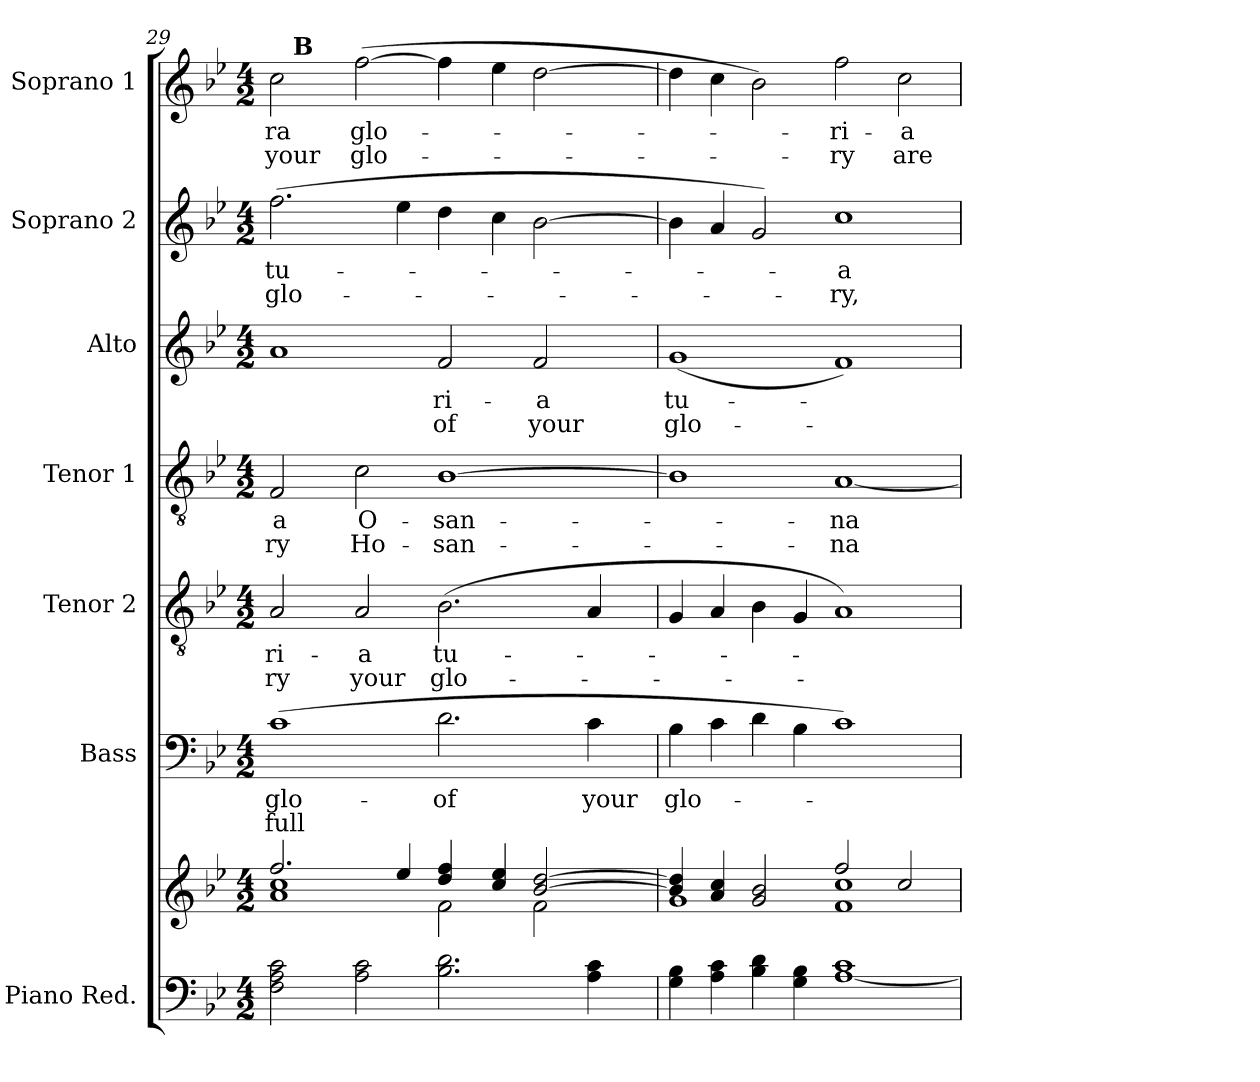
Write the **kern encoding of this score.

**kern	**kern	**kern	**text	**text	**kern	**text	**text	**kern	**text	**text	**kern	**text	**text	**kern	**text	**text	**kern	**text	**text
*part7	*part7	*part6	*part6	*part6	*part5	*part5	*part5	*part4	*part4	*part4	*part3	*part3	*part3	*part2	*part2	*part2	*part1	*part1	*part1
*staff8	*staff7	*staff6	*staff6	*staff6	*staff5	*staff5	*staff5	*staff4	*staff4	*staff4	*staff3	*staff3	*staff3	*staff2	*staff2	*staff2	*staff1	*staff1	*staff1
*I"Piano Red.	*	*I"Bass	*	*	*I"Tenor 2	*	*	*I"Tenor 1	*	*	*I"Alto	*	*	*I"Soprano 2	*	*	*I"Soprano 1	*	*
*	*	*I'B	*	*	*I'T2	*	*	*I'T1	*	*	*I'A	*	*	*I'S2	*	*	*I'S1	*	*
*clefF4	*clefG2	*clefF4	*	*	*clefGv2	*	*	*clefGv2	*	*	*clefG2	*	*	*clefG2	*	*	*clefG2	*	*
*	*	*	*	*	*ITrd7c12	*	*	*ITrd7c12	*	*	*	*	*	*	*	*	*	*	*
*k[b-e-]	*k[b-e-]	*k[b-e-]	*	*	*k[b-e-]	*	*	*k[b-e-]	*	*	*k[b-e-]	*	*	*k[b-e-]	*	*	*k[b-e-]	*	*
*B-:	*B-:	*B-:	*	*	*B-:	*	*	*B-:	*	*	*B-:	*	*	*B-:	*	*	*B-:	*	*
*M4/2	*M4/2	*M4/2	*	*	*M4/2	*	*	*M4/2	*	*	*M4/2	*	*	*M4/2	*	*	*M4/2	*	*
=29	=29	=29	=29	=29	=29	=29	=29	=29	=29	=29	=29	=29	=29	=29	=29	=29	=29	=29	=29
*	*^	*	*	*	*	*	*	*	*	*	*	*	*	*	*	*	*	*	*
!	!	!	!	!LO:LY:b:color=#000000	!LO:LY:b:color=#000000	!	!	!	!	!	!	!	!	!	!	!	!	!	!	!
!	!	!	!	!	!	!	!LO:LY:b:color=#000000	!LO:LY:b:color=#000000	!	!	!	!	!	!	!	!	!	!	!	!
!	!	!	!	!	!	!	!	!	!	!LO:LY:b:color=#000000	!LO:LY:b:color=#000000	!	!	!	!	!	!	!	!	!
!	!	!	!	!	!	!	!	!	!	!	!	!	!	!	!	!LO:LY:b:color=#000000	!LO:LY:b:color=#000000	!	!	!
!	!	!	!	!	!	!	!	!	!	!	!	!	!	!	!	!	!	!	!LO:LY:b:color=#000000	!LO:LY:b:color=#000000
*	*	*	*	*	*	*	*	*	*	*	*	*	*	*	*	*	*	*^	*	*
2Fi\ 2Ai 2ci	2.ffi/	1ai 1cci	(1ci	glo-	full	2AAi/	-ri-	-ry	2FFi/	-a	-ry	1ai	.	.	(2.ffi\	tu-	glo-	2cci\	8ryy	-ra	your
.	.	.	.	.	.	.	.	.	.	.	.	.	.	.	.	.	.	.	128ryy	.	.
.	.	.	.	.	.	.	.	.	.	.	.	.	.	.	.	.	.	.	1024ryy	.	.
!	!	!	!	!	!	!	!	!	!	!	!	!	!	!	!	!	!	!	!LO:TX:a:B:cj:t=B	!	!
.	.	.	.	.	.	.	.	.	.	.	.	.	.	.	.	.	.	.	1ryy	.	.
!	!	!	!	!	!	!	!LO:LY:b:color=#000000	!LO:LY:b:color=#000000	!	!	!	!	!	!	!	!	!	!	!	!	!
!	!	!	!	!	!	!	!	!	!	!LO:LY:b:color=#000000	!LO:LY:b:color=#000000	!	!	!	!	!	!	!	!	!	!
!	!	!	!	!	!	!	!	!	!	!	!	!	!	!	!	!	!	!	!	!LO:LY:b:color=#000000	!LO:LY:b:color=#000000
2Ai\ 2ci	.	.	.	.	.	2AAi/	-a	your	2Ci\	O-	Ho-	.	.	.	.	.	.	([>2ffi\	.	glo-	glo-
.	4ee-i/	.	.	.	.	.	.	.	.	.	.	.	.	.	4ee-i\	.	.	.	.	.	.
!	!	!	!	!LO:LY:b:color=#000000	!	!	!	!	!	!	!	!	!	!	!	!	!	!	!	!	!
!	!	!	!	!	!	!	!LO:LY:b:color=#000000	!LO:LY:b:color=#000000	!	!	!	!	!	!	!	!	!	!	!	!	!
!	!	!	!	!	!	!	!	!	!	!LO:LY:b:color=#000000	!LO:LY:b:color=#000000	!	!	!	!	!	!	!	!	!	!
!	!	!	!	!	!	!	!	!	!	!	!	!	!LO:LY:b:color=#000000	!LO:LY:b:color=#000000	!	!	!	!	!	!	!
2.B-i\ 2.di	4ddi/ 4ffi	2fi\	2.di\	of	.	(2.BB-i\	tu-	glo-	[>1BB-i	-san-	-san-	2fi/	-ri-	of	4ddi\	.	.	4ffi\]	.	.	.
.	.	.	.	.	.	.	.	.	.	.	.	.	.	.	.	.	.	.	2ryy	.	.
.	4cci/ 4ee-i	.	.	.	.	.	.	.	.	.	.	.	.	.	4cci\	.	.	4ee-i\	.	.	.
!	!	!	!	!	!	!	!	!	!	!	!	!	!LO:LY:b:color=#000000	!LO:LY:b:color=#000000	!	!	!	!	!	!	!
.	[>2b-i/ [>2ddi	2fi\	.	.	.	.	.	.	.	.	.	2fi/	-a	your	[>2b-i\	.	.	[>2ddi\	.	.	.
.	.	.	.	.	.	.	.	.	.	.	.	.	.	.	.	.	.	.	4ryy	.	.
!	!	!	!	!LO:LY:b:color=#000000	!	!	!	!	!	!	!	!	!	!	!	!	!	!	!	!	!
4Ai\ 4ci	.	.	4ci\	your	.	4AAi/	.	.	.	.	.	.	.	.	.	.	.	.	.	.	.
.	.	.	.	.	.	.	.	.	.	.	.	.	.	.	.	.	.	.	16ryy	.	.
.	.	.	.	.	.	.	.	.	.	.	.	.	.	.	.	.	.	.	32ryy	.	.
.	.	.	.	.	.	.	.	.	.	.	.	.	.	.	.	.	.	.	64ryy	.	.
.	.	.	.	.	.	.	.	.	.	.	.	.	.	.	.	.	.	.	256..ryy	.	.
*	*	*	*	*	*	*	*	*	*	*	*	*	*	*	*	*	*	*v	*v	*	*
=30	=30	=30	=30	=30	=30	=30	=30	=30	=30	=30	=30	=30	=30	=30	=30	=30	=30	=30	=30	=30
*	*	*	*	*	*	*	*	*	*	*	*	*	*	*	*	*	*	*^	*	*
!	!	!	!	!LO:LY:b:color=#000000	!	!	!	!	!	!	!	!	!	!	!	!	!	!	!	!	!
*	*	*	*	*	*	*	*	*	*	*	*	*	*	*	*	*	*	*v	*v	*	*
*	*	*	*	*	*	*	*	*	*	*	*	*	*	*	*	*	*	*^	*	*
!	!	!	!	!	!	!	!	!	!	!	!	!	!LO:LY:b:color=#000000	!LO:LY:b:color=#000000	!	!	!	!	!	!	!
*	*	*	*	*	*	*	*	*	*	*	*	*	*	*	*	*	*	*v	*v	*	*
4Gi\ 4B-i	4b-i/] 4ddi]	1gi	4B-i\	glo-	.	4GGi/	.	.	1BB-i]	.	.	(1gi	tu-	glo-	4b-i\]	.	.	4ddi\]	.	.
4Ai\ 4ci	4ai/ 4cci	.	4ci\	.	.	4AAi/	.	.	.	.	.	.	.	.	4ai/	.	.	4cci\	.	.
4B-i\ 4di	2gi/ 2b-i	.	4di\	.	.	4BB-i\	.	.	.	.	.	.	.	.	2gi/)	.	.	2b-i\)	.	.
4Gi\ 4B-i	.	.	4B-i\	.	.	4GGi/	.	.	.	.	.	.	.	.	.	.	.	.	.	.
!	!	!	!	!	!	!	!	!	!	!LO:LY:b:color=#000000	!LO:LY:b:color=#000000	!	!	!	!	!	!	!	!	!
!	!	!	!	!	!	!	!	!	!	!	!	!	!	!	!	!LO:LY:b:color=#000000	!LO:LY:b:color=#000000	!	!	!
!	!	!	!	!	!	!	!	!	!	!	!	!	!	!	!	!	!	!	!LO:LY:b:color=#000000	!LO:LY:b:color=#000000
[<1Ai 1ci	2ffi/	1fi 1cci	1ci)	.	.	1AAi)	.	.	[<1AAi	-na	-na	1fi)	.	.	1cci	-a	-ry,	2ffi\	-ri-	-ry
!	!	!	!	!	!	!	!	!	!	!	!	!	!	!	!	!	!	!	!LO:LY:b:color=#000000	!LO:LY:b:color=#000000
.	2cci/	.	.	.	.	.	.	.	.	.	.	.	.	.	.	.	.	2cci\	-a	are
*	*v	*v	*	*	*	*	*	*	*	*	*	*	*	*	*	*	*	*	*	*
=	=	=	=	=	=	=	=	=	=	=	=	=	=	=	=	=	=	=	=
*-	*-	*-	*-	*-	*-	*-	*-	*-	*-	*-	*-	*-	*-	*-	*-	*-	*-	*-	*-
